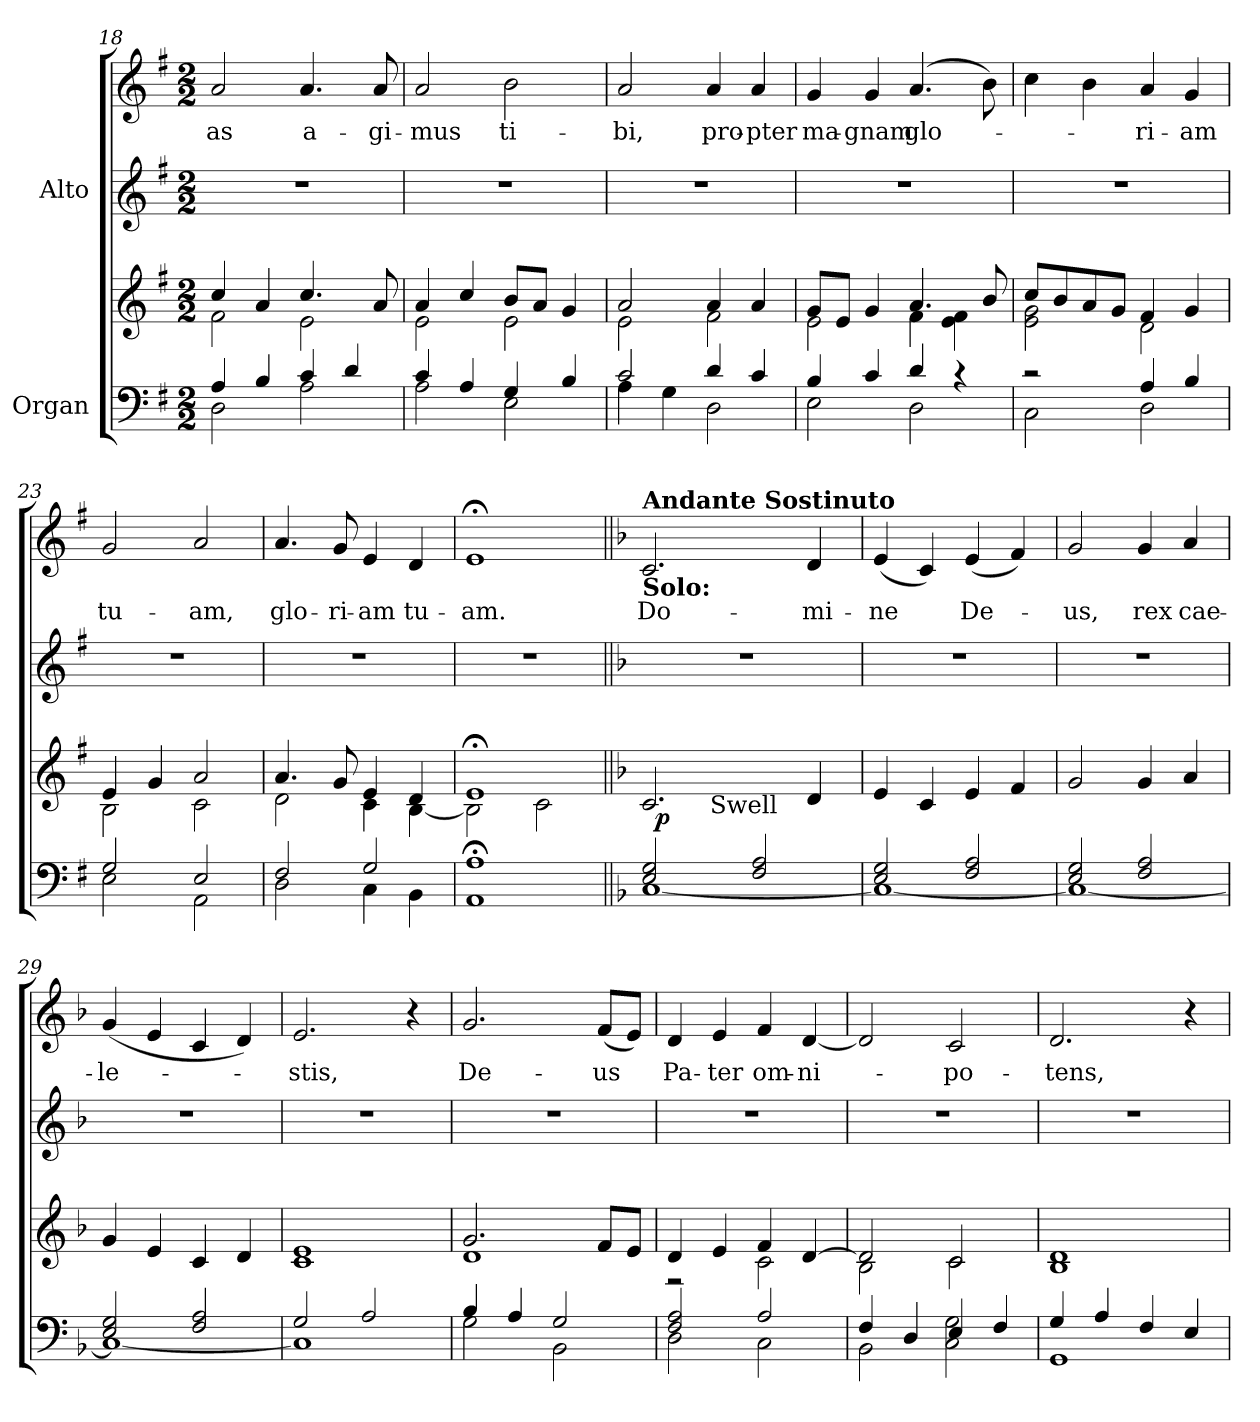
**kern	**kern	**dynam	**kern	**kern	**text
*part3	*part3	*part3	*part2	*part1	*part1
*staff4	*staff3	*staff3/4	*staff2	*staff1	*staff1
*I"Organ	*	*	*I"Alto	*	*
*clefF4	*clefG2	*	*clefG2	*clefG2	*
*k[f#]	*k[f#]	*	*k[f#]	*k[f#]	*
*G:	*G:	*	*G:	*G:	*
*M2/2	*M2/2	*	*M2/2	*M2/2	*
=18	=18	=18	=18	=18	=18
*^	*^	*	*	*	*
4A/	2D\	4cc/	2f#\	.	1r	2a/	-as
4B/	.	4a/	.	.	.	.	.
4c/	2A\	4.cc/	2e\	.	.	4.a/	a-
4d/	.	.	.	.	.	.	.
.	.	8a/	.	.	.	8a/	-gi-
=19	=19	=19	=19	=19	=19	=19	=19
4c/	2A\	4a/	2e\	.	1r	2a/	-mus
4A/	.	4cc/	.	.	.	.	.
4G/	2E\	8b/L	2e\	.	.	2b\	ti-
.	.	8a/J	.	.	.	.	.
4B/	.	4g/	.	.	.	.	.
!!LO:LB:g=z
=20	=20	=20	=20	=20	=20	=20	=20
2c/	4A\	2a/	2e\	.	1r	2a/	-bi,
.	4G\	.	.	.	.	.	.
4d/	2D\	4a/	2f#\	.	.	4a/	pro-
4c/	.	4a/	.	.	.	4a/	-pter
=21	=21	=21	=21	=21	=21	=21	=21
4B/	2E\	8g/L	2e\	.	1r	4g/	ma-
.	.	8e/J	.	.	.	.	.
4c/	.	4g/	.	.	.	4g/	-gnam
4d/	2D\	4.a/	4f#\	.	.	(4.a/	glo-
4rc	.	.	4e\ 4f#\	.	.	.	.
.	.	8b/	.	.	.	8b\)	.
=22	=22	=22	=22	=22	=22	=22	=22
2rc	2C\	8cc/L	2e\ 2g\	.	1r	4cc\	.
.	.	8b/	.	.	.	.	.
.	.	8a/	.	.	.	4b\	.
.	.	8g/J	.	.	.	.	.
4A/	2D\	4f#/	2d\	.	.	4a/	-ri-
4B/	.	4g/	.	.	.	4g/	-am
=23	=23	=23	=23	=23	=23	=23	=23
2G/	2E\	4e/	2B\	.	1r	2g/	tu-
.	.	4g/	.	.	.	.	.
2E/	2AA\	2a/	2c\	.	.	2a/	-am,
=24	=24	=24	=24	=24	=24	=24	=24
2F#/	2D\	4.a/	2d\	.	1r	4.a/	glo-
.	.	8g/	.	.	.	8g/	-ri-
2G/	4C\	4e/	4c\	.	.	4e/	-am
.	4BB\	4d/	[<4B\	.	.	4d/	tu-
=25	=25	=25	=25	=25	=25	=25	=25
1A;<	1AA	1e;<	2B\]	.	1r	1e;<	-am.
.	.	.	2c\	.	.	.	.
*	*	*v	*v	*	*	*	*
!!LO:PB:g=z
=26||	=26||	=26||	=26||	=26||	=26||	=26||
*k[b-]	*	*k[b-]	*	*k[b-]	*k[b-]	*
*F:	*	*F:	*	*F:	*F:	*
*	*	*^	*	*	*	*
!	!	!	!	!	!	!LO:TX:b:B:t=Solo&colon;	!
!	!	!	!	!	!	!LO:TX:a:B:t=Andante Sostinuto	!
*	*	*	*^	*	*	*	*
2E/ 2G/	[<1C	2.c/	32ryy	4ryy	.	1r	2.c/	Do-
!	!	!	!	!	!LO:DY:b	!	!	!
.	.	.	2ryy	.	p	.	.	.
.	.	.	.	32ryy	.	.	.	.
!	!	!	!	!LO:TX:b:t=Swell	!	!	!	!
.	.	.	.	2ryy	.	.	.	.
2F/ 2A/	.	.	.	.	.	.	.	.
.	.	.	4...ryy	.	.	.	.	.
.	.	4d/	.	.	.	.	4d/	-mi-
.	.	.	.	8..ryy	.	.	.	.
*	*	*v	*v	*v	*	*	*	*
=27	=27	=27	=27	=27	=27	=27
2E/ 2G/	1C_	4e/	.	1r	(4e/	-ne
.	.	4c/	.	.	4c/)	.
2F/ 2A/	.	4e/	.	.	(4e/	De-
.	.	4f/	.	.	4f/)	.
=28	=28	=28	=28	=28	=28	=28
2E/ 2G/	1C_	2g/	.	1r	2g/	-us,
2F/ 2A/	.	4g/	.	.	4g/	rex
.	.	4a/	.	.	4a/	cae-
=29	=29	=29	=29	=29	=29	=29
2E/ 2G/	1C_	4g/	.	1r	(4g/	-le-
.	.	4e/	.	.	4e/	.
2F/ 2A/	.	4c/	.	.	4c/	.
.	.	4d/	.	.	4d/)	.
=30	=30	=30	=30	=30	=30	=30
*	*	*^	*	*	*	*
2G/	1C]	1e	1c	.	1r	2.e/	-stis,
2A/	.	.	.	.	.	.	.
.	.	.	.	.	.	4r	.
=31	=31	=31	=31	=31	=31	=31	=31
4B-/	2G\	2.g/	1d	.	1r	2.g/	De-
4A/	.	.	.	.	.	.	.
2G/	2BB-\	.	.	.	.	.	.
.	.	8f/L	.	.	.	(8f/L	-us
.	.	8e/J	.	.	.	8e/J)	.
!!LO:LB:g=z
=32	=32	=32	=32	=32	=32	=32	=32
2F/ 2A/	2D\	4d/	2rG	.	1r	4d/	Pa-
.	.	4e/	.	.	.	4e/	-ter
2A/	2C\	4f/	2c\	.	.	4f/	om-
.	.	[>4d/	.	.	.	[4d/	-ni-
=33	=33	=33	=33	=33	=33	=33	=33
4F/	2BB-\	2d/]	2B-\	.	1r	2d/]	.
4D/	.	.	.	.	.	.	.
4E/	2C\ 2G\	2c/	2c\	.	.	2c/	-po-
4F/	.	.	.	.	.	.	.
=34	=34	=34	=34	=34	=34	=34	=34
4G/	1GG	1d	1B-	.	1r	2.d/	-tens,
4A/	.	.	.	.	.	.	.
4F/	.	.	.	.	.	.	.
4E/	.	.	.	.	.	4r	.
*v	*v	*	*	*	*	*	*
*	*v	*v	*	*	*	*
=	=	=	=	=	=
*-	*-	*-	*-	*-	*-
